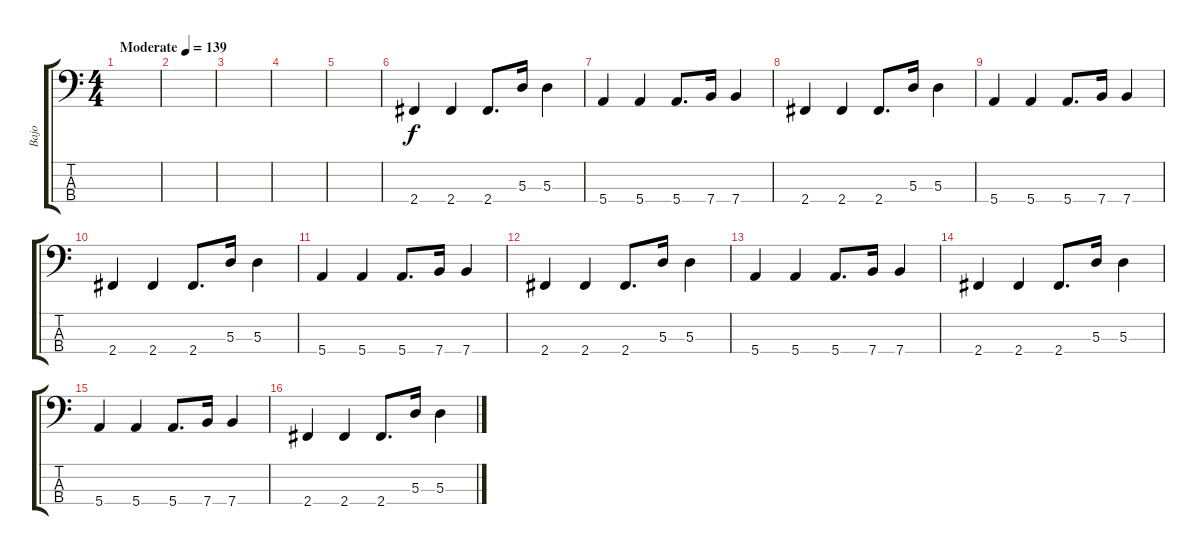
\track ("Bajo" "Bajo") {instrument electricbasspick}
\staff {score tabs}
\tuning (G2 D2 A1 E1) {hide}
\ts (4 4)
\tempo (139 "Moderate")
\clef f4
\ks c
|
|
|
|
|
2.4.4 2.4.4 2.4.8{d} 5.3.16 5.3.4 |
5.4.4 5.4.4 5.4.8{d} 7.4.16 7.4.4 |
2.4.4 2.4.4 2.4.8{d} 5.3.16 5.3.4 |
5.4.4 5.4.4 5.4.8{d} 7.4.16 7.4.4 |
2.4.4 2.4.4 2.4.8{d} 5.3.16 5.3.4 |
5.4.4 5.4.4 5.4.8{d} 7.4.16 7.4.4 |
2.4.4 2.4.4 2.4.8{d} 5.3.16 5.3.4 |
5.4.4 5.4.4 5.4.8{d} 7.4.16 7.4.4 |
2.4.4 2.4.4 2.4.8{d} 5.3.16 5.3.4 |
5.4.4 5.4.4 5.4.8{d} 7.4.16 7.4.4 |
2.4.4 2.4.4 2.4.8{d} 5.3.16 5.3.4
